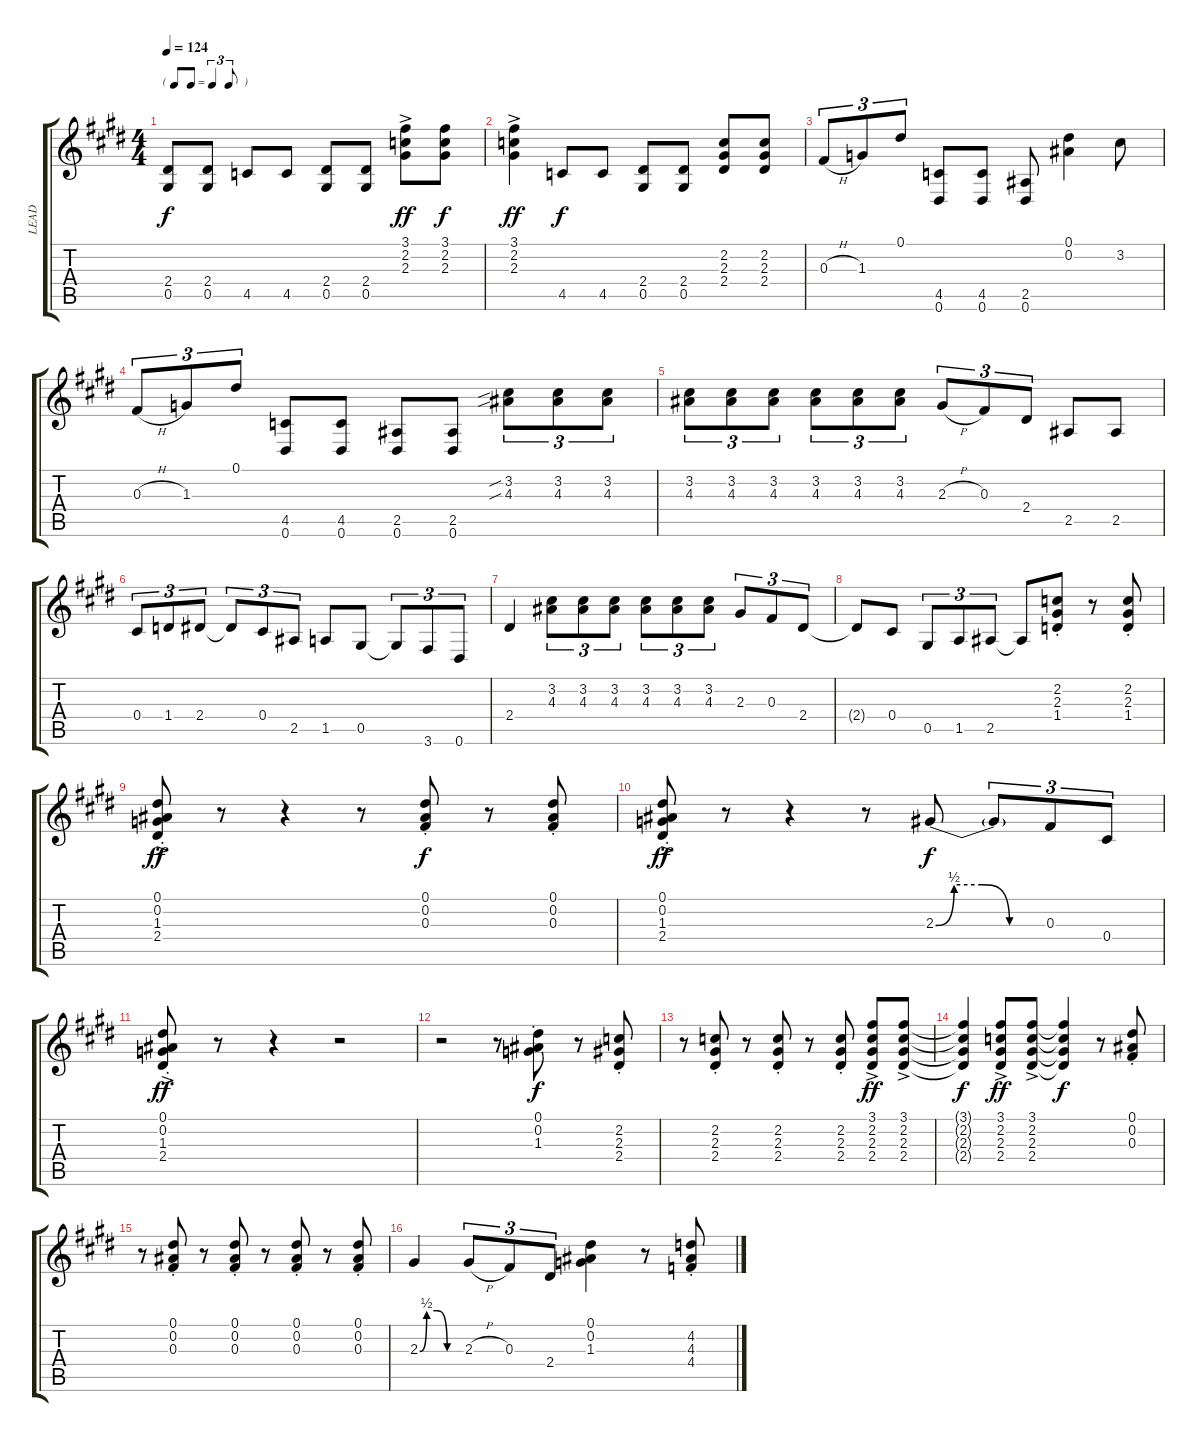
\track ("LEAD" "LEAD") {instrument overdrivenguitar}
\staff {score tabs}
\tuning (Eb4 Bb3 Gb3 Db3 Ab2 Eb2) {hide}
\ts (4 4)
\tf triplet8th
\tempo 124
\clef g2
\ks c#minor
(2.4 0.5).8{dy f} (2.4 0.5).8 4.5.8 4.5.8 (2.4 0.5).8 (2.4 0.5).8 (3.1{ac} 2.2{ac} 2.3{ac}).8{dy ff} (3.1 2.2 2.3).8{dy f} |
(3.1{ac} 2.2{ac} 2.3{ac}).4{dy ff} 4.5.8{dy f} 4.5.8 (2.4 0.5).8 (2.4 0.5).8 (2.2 2.3 2.4).8 (2.2 2.3 2.4).8 |
\ks e
0.3{h}.8{tu (3 2)} 1.3.8{tu (3 2)} 0.1.8{tu (3 2)} (4.5 0.6).8 (4.5 0.6).8 (2.5 0.6).8 (0.1 0.2).4 3.2.8 |
\ks c#minor
0.3{h}.8{tu (3 2)} 1.3.8{tu (3 2)} 0.1.8{tu (3 2)} (4.5 0.6).8 (4.5 0.6).8 (2.5 0.6).8 (2.5 0.6).8 (3.2{sib} 4.3{sib}).8{tu (3 2)} (3.2 4.3).8{tu (3 2)} (3.2 4.3).8{tu (3 2)} |
(3.2 4.3).8{tu (3 2)} (3.2 4.3).8{tu (3 2)} (3.2 4.3).8{tu (3 2)} (3.2 4.3).8{tu (3 2)} (3.2 4.3).8{tu (3 2)} (3.2 4.3).8{tu (3 2)} 2.3{h}.8{tu (3 2)} 0.3.8{tu (3 2)} 2.4.8{tu (3 2)} 2.5.8 2.5.8 |
\ks e
0.4.8{tu (3 2)} 1.4.8{tu (3 2)} 2.4.8{tu (3 2)} 2.4{t}.8{tu (3 2)} 0.4.8{tu (3 2)} 2.5.8{tu (3 2)} 1.5.8 0.5.8 0.5{t}.8{tu (3 2)} 3.6.8{tu (3 2)} 0.6.8{tu (3 2)} |
\ks c#minor
2.4.4 (3.2 4.3).8{tu (3 2)} (3.2 4.3).8{tu (3 2)} (3.2 4.3).8{tu (3 2)} (3.2 4.3).8{tu (3 2)} (3.2 4.3).8{tu (3 2)} (3.2 4.3).8{tu (3 2)} 2.3.8{tu (3 2)} 0.3.8{tu (3 2)} 2.4.8{tu (3 2)} |
2.4{t}.8 0.4.8 0.5.8{tu (3 2)} 1.5.8{tu (3 2)} 2.5.8{tu (3 2)} 2.5{t}.8 (2.2{st} 2.3{st} 1.4{st}).8 r.8 (2.2{st} 2.3{st} 1.4{st}).8 |
\ks e
(0.1{ac st} 0.2{ac st} 1.3{ac st} 2.4{ac st}).8{dy ff} r.8 r.4 r.8 (0.1{st} 0.2{st} 0.3{st}).8{dy f} r.8 (0.1{st} 0.2{st} 0.3{st}).8 |
\ks c#minor
(0.1{ac st} 0.2{ac st} 1.3{ac st} 2.4{ac st}).8{dy ff} r.8 r.4 r.8 2.3{be (custom 0 0 10 2 25 2 40 0 60 0)}.8{dy f} 2.3{t}.8{tu (3 2)} 0.3.8{tu (3 2)} 0.4.8{tu (3 2)} |
(0.1{ac st} 0.2{ac st} 1.3{ac st} 2.4{ac st}).8{dy ff} r.8 r.4 r.2 |
\ks e
r.2 r.8 (0.1{st} 0.2{st} 1.3{st}).8{dy f} r.8 (2.2{st} 2.3{st} 2.4{st}).8 |
\ks c#minor
r.8 (2.2{st} 2.3{st} 2.4{st}).8 r.8 (2.2{st} 2.3{st} 2.4{st}).8 r.8 (2.2{st} 2.3{st} 2.4{st}).8 (3.1{ac} 2.2{ac} 2.3{ac} 2.4{ac}).8{dy ff} (3.1{ac} 2.2{ac} 2.3{ac} 2.4{ac}).8 |
(3.1{t} 2.2{t} 2.3{t} 2.4{t}).4{dy f} (3.1{ac} 2.2{ac} 2.3{ac} 2.4{ac}).8{dy ff} (3.1{ac} 2.2{ac} 2.3{ac} 2.4{ac}).8 (3.1{t} 2.2{t} 2.3{t} 2.4{t}).4{dy f} r.8 (0.1{st} 0.2{st} 0.3{st}).8 |
\ks e
r.8 (0.1{st} 0.2{st} 0.3{st}).8 r.8 (0.1{st} 0.2{st} 0.3{st}).8 r.8 (0.1{st} 0.2{st} 0.3{st}).8 r.8 (0.1{st} 0.2{st} 0.3{st}).8 |
\ks c#minor
2.3{be (custom 0 0 10 2 25 2 40 0 60 0)}.4 2.3{h}.8{tu (3 2)} 0.3.8{tu (3 2)} 2.4.8{tu (3 2)} (0.1 0.2 1.3).4 r.8 (4.2{st} 4.3{st} 4.4{st}).8
